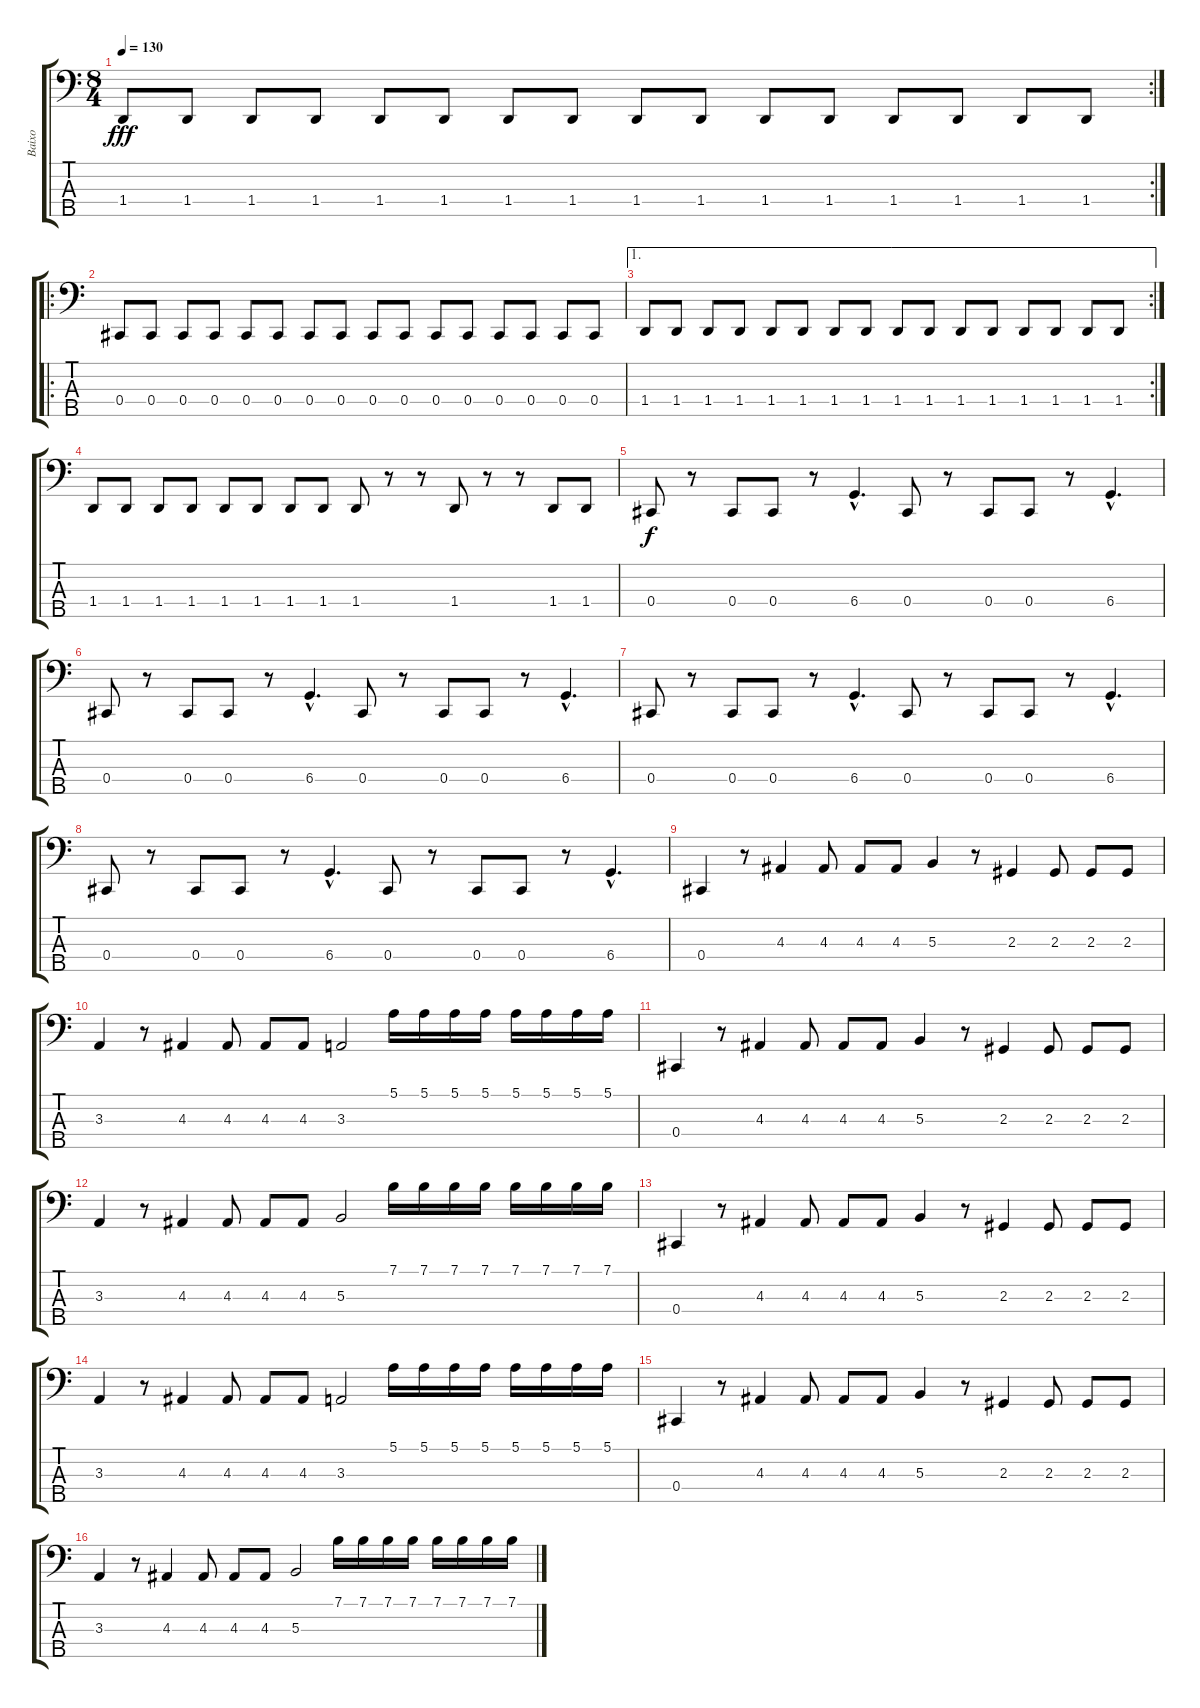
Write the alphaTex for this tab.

\track ("Baixo" "Baixo") {instrument electricbassfinger}
\staff {score tabs}
\tuning (E2 B1 Gb1 Db1 Ab0) {hide}
\rc 2
\ts (8 4)
\tempo 130
\clef f4
\ks c
1.4.8{dy fff} 1.4.8 1.4.8 1.4.8 1.4.8 1.4.8 1.4.8 1.4.8 1.4.8 1.4.8 1.4.8 1.4.8 1.4.8 1.4.8 1.4.8 1.4.8 |
\ro
0.4.8 0.4.8 0.4.8 0.4.8 0.4.8 0.4.8 0.4.8 0.4.8 0.4.8 0.4.8 0.4.8 0.4.8 0.4.8 0.4.8 0.4.8 0.4.8 |
\ae 1
\rc 2
1.4.8 1.4.8 1.4.8 1.4.8 1.4.8 1.4.8 1.4.8 1.4.8 1.4.8 1.4.8 1.4.8 1.4.8 1.4.8 1.4.8 1.4.8 1.4.8 |
1.4.8 1.4.8 1.4.8 1.4.8 1.4.8 1.4.8 1.4.8 1.4.8 1.4.8 r.8 r.8 1.4.8 r.8 r.8 1.4.8 1.4.8 |
0.4.8{dy f} r.8 0.4.8 0.4.8 r.8 6.4{hac}.4{d} 0.4.8 r.8 0.4.8 0.4.8 r.8 6.4{hac}.4{d} |
0.4.8 r.8 0.4.8 0.4.8 r.8 6.4{hac}.4{d} 0.4.8 r.8 0.4.8 0.4.8 r.8 6.4{hac}.4{d} |
0.4.8 r.8 0.4.8 0.4.8 r.8 6.4{hac}.4{d} 0.4.8 r.8 0.4.8 0.4.8 r.8 6.4{hac}.4{d} |
0.4.8 r.8 0.4.8 0.4.8 r.8 6.4{hac}.4{d} 0.4.8 r.8 0.4.8 0.4.8 r.8 6.4{hac}.4{d} |
0.4.4 r.8 4.3.4 4.3.8 4.3.8 4.3.8 5.3.4 r.8 2.3.4 2.3.8 2.3.8 2.3.8 |
3.3.4 r.8 4.3.4 4.3.8 4.3.8 4.3.8 3.3.2 5.1.16 5.1.16 5.1.16 5.1.16 5.1.16 5.1.16 5.1.16 5.1.16 |
0.4.4 r.8 4.3.4 4.3.8 4.3.8 4.3.8 5.3.4 r.8 2.3.4 2.3.8 2.3.8 2.3.8 |
3.3.4 r.8 4.3.4 4.3.8 4.3.8 4.3.8 5.3.2 7.1.16 7.1.16 7.1.16 7.1.16 7.1.16 7.1.16 7.1.16 7.1.16 |
0.4.4 r.8 4.3.4 4.3.8 4.3.8 4.3.8 5.3.4 r.8 2.3.4 2.3.8 2.3.8 2.3.8 |
3.3.4 r.8 4.3.4 4.3.8 4.3.8 4.3.8 3.3.2 5.1.16 5.1.16 5.1.16 5.1.16 5.1.16 5.1.16 5.1.16 5.1.16 |
0.4.4 r.8 4.3.4 4.3.8 4.3.8 4.3.8 5.3.4 r.8 2.3.4 2.3.8 2.3.8 2.3.8 |
3.3.4 r.8 4.3.4 4.3.8 4.3.8 4.3.8 5.3.2 7.1.16 7.1.16 7.1.16 7.1.16 7.1.16 7.1.16 7.1.16 7.1.16
